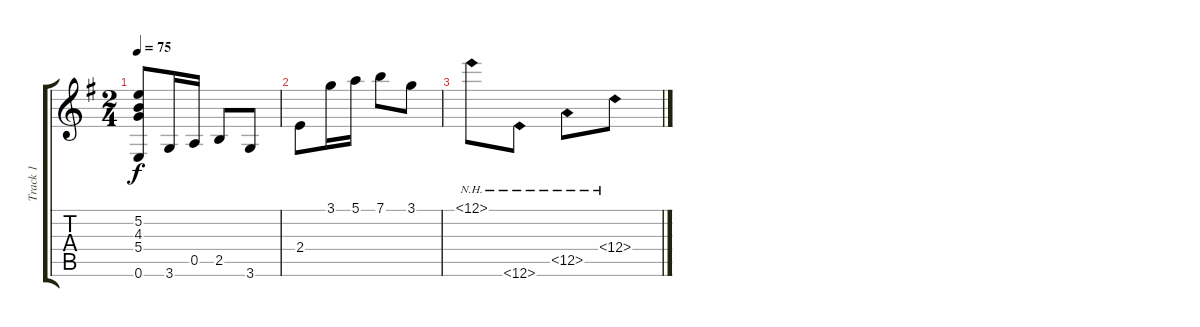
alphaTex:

\track ("Track 1" "Track 1") {instrument acousticguitarnylon}
\staff {score tabs}
\tuning (E4 B3 G3 D3 A2 E2) {hide}
\ts (2 4)
\tempo 75
\clef g2
\ks g
(5.2 4.3 5.4 0.6).8{dy f} 3.6.16 0.5.16 2.5.8 3.6.8 |
2.4.8 3.1.16 5.1.16 7.1.8 3.1.8 |
12.1{nh}.8 12.6{nh}.8 12.5{nh}.8 12.4{nh}.8
